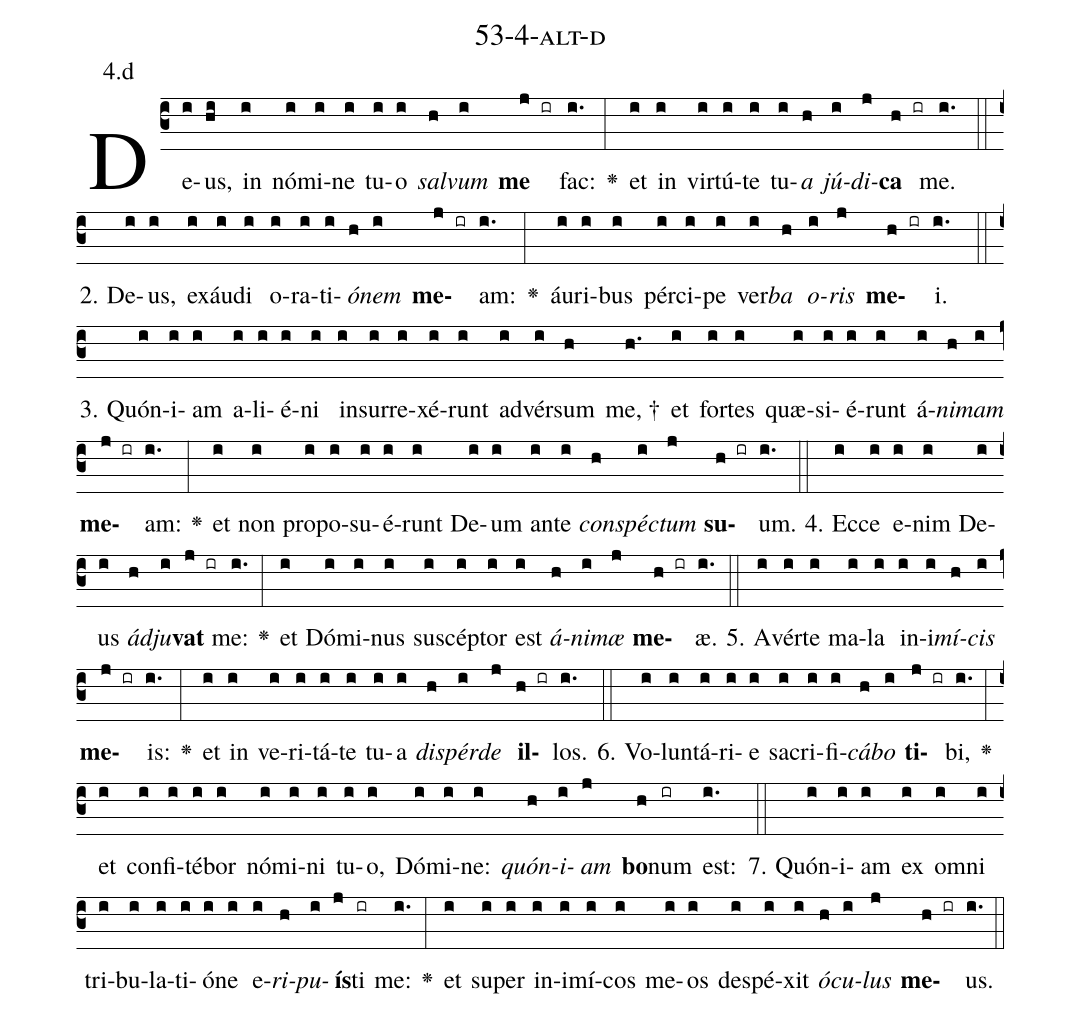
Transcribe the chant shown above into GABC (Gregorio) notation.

name: 53-4-alt-d;
annotation: 4.d;
%%
(c3)De(i)us,(hi) in(i) nó(i)mi(i)ne(i) tu(i)o(i) <i>sal</i>(h)<i>vum</i>(i) <b>me</b>(j ir) fac:(i.) <v>\greheightstar</v>(:) et(i) in(i) vir(i)tú(i)te(i) tu(i)<i>a</i>(h) <i>jú</i>(i)<i>di</i>(j)<b>ca</b>(h ir) me.(i.) (::)
2. De(i)us,(i) ex(i)áu(i)di(i) o(i)ra(i)ti(i)<i>ó</i>(h)<i>nem</i>(i) <b>me</b>(j ir)am:(i.) <v>\greheightstar</v>(:) áu(i)ri(i)bus(i) pér(i)ci(i)pe(i) ver(i)<i>ba</i>(h) <i>o</i>(i)<i>ris</i>(j) <b>me</b>(h ir)i.(i.) (::)
3. Quón(i)i(i)am(i) a(i)li(i)é(i)ni(i) in(i)sur(i)re(i)xé(i)runt(i) ad(i)vér(i)sum(h) me, †(h.) et(i) for(i)tes(i) quæ(i)si(i)é(i)runt(i) á(i)<i>ni</i>(h)<i>mam</i>(i) <b>me</b>(j ir)am:(i.) <v>\greheightstar</v>(:) et(i) non(i) pro(i)po(i)su(i)é(i)runt(i) De(i)um(i) an(i)te(i) <i>con</i>(h)<i>spéc</i>(i)<i>tum</i>(j) <b>su</b>(h ir)um.(i.) (::)
4. Ec(i)ce(i) e(i)nim(i) De(i)us(i) <i>ád</i>(h)<i>ju</i>(i)<b>vat</b>(j ir) me:(i.) <v>\greheightstar</v>(:) et(i) Dó(i)mi(i)nus(i) su(i)scép(i)tor(i) est(i) <i>á</i>(h)<i>ni</i>(i)<i>mæ</i>(j) <b>me</b>(h ir)æ.(i.) (::)
5. A(i)vér(i)te(i) ma(i)la(i) in(i)i(i)<i>mí</i>(h)<i>cis</i>(i) <b>me</b>(j ir)is:(i.) <v>\greheightstar</v>(:) et(i) in(i) ve(i)ri(i)tá(i)te(i) tu(i)a(i) <i>dis</i>(h)<i>pér</i>(i)<i>de</i>(j) <b>il</b>(h ir)los.(i.) (::)
6. Vo(i)lun(i)tá(i)ri(i)e(i) sa(i)cri(i)fi(i)<i>cá</i>(h)<i>bo</i>(i) <b>ti</b>(j ir)bi,(i.) <v>\greheightstar</v>(:) et(i) con(i)fi(i)té(i)bor(i) nó(i)mi(i)ni(i) tu(i)o,(i) Dó(i)mi(i)ne:(i) <i>quón</i>(h)<i>i</i>(i)<i>am</i>(j) <b>bo</b>(h)num(ir) est:(i.) (::)
7. Quón(i)i(i)am(i) ex(i) om(i)ni(i) tri(i)bu(i)la(i)ti(i)ó(i)ne(i) e(i)<i>ri</i>(h)<i>pu</i>(i)<b>ís</b>(j)ti(ir) me:(i.) <v>\greheightstar</v>(:) et(i) su(i)per(i) in(i)i(i)mí(i)cos(i) me(i)os(i) de(i)spé(i)xit(i) <i>ó</i>(h)<i>cu</i>(i)<i>lus</i>(j) <b>me</b>(h ir)us.(i.) (::)
